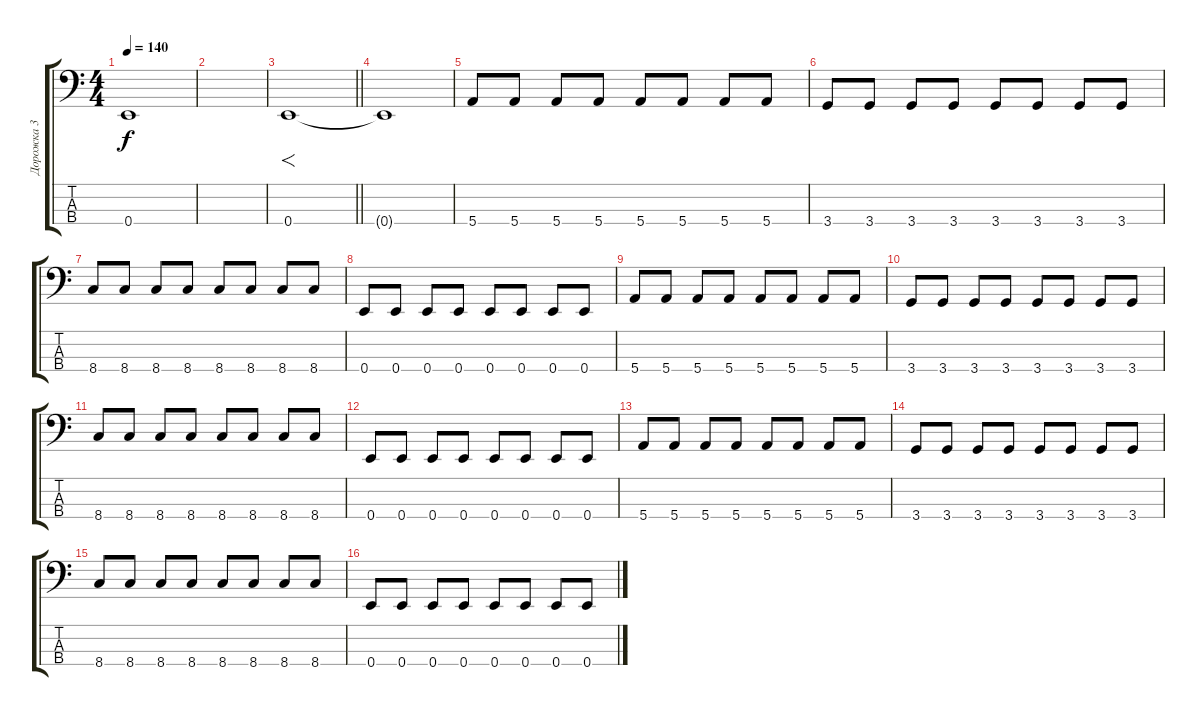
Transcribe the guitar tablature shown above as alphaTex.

\track ("Дорожка 3" "Дорожка 3") {instrument electricbasspick}
\staff {score tabs}
\tuning (G2 D2 A1 E1) {hide}
\ts (4 4)
\tempo 140
\clef f4
\ks c
0.4{t}.1{dy f} |
|
\barLineRight lightlight
0.4.1{f} |
0.4{t}.1 |
5.4.8 5.4.8 5.4.8 5.4.8 5.4.8 5.4.8 5.4.8 5.4.8 |
3.4.8 3.4.8 3.4.8 3.4.8 3.4.8 3.4.8 3.4.8 3.4.8 |
8.4.8 8.4.8 8.4.8 8.4.8 8.4.8 8.4.8 8.4.8 8.4.8 |
0.4.8 0.4.8 0.4.8 0.4.8 0.4.8 0.4.8 0.4.8 0.4.8 |
5.4.8 5.4.8 5.4.8 5.4.8 5.4.8 5.4.8 5.4.8 5.4.8 |
3.4.8 3.4.8 3.4.8 3.4.8 3.4.8 3.4.8 3.4.8 3.4.8 |
8.4.8 8.4.8 8.4.8 8.4.8 8.4.8 8.4.8 8.4.8 8.4.8 |
0.4.8 0.4.8 0.4.8 0.4.8 0.4.8 0.4.8 0.4.8 0.4.8 |
5.4.8 5.4.8 5.4.8 5.4.8 5.4.8 5.4.8 5.4.8 5.4.8 |
3.4.8 3.4.8 3.4.8 3.4.8 3.4.8 3.4.8 3.4.8 3.4.8 |
8.4.8 8.4.8 8.4.8 8.4.8 8.4.8 8.4.8 8.4.8 8.4.8 |
0.4.8 0.4.8 0.4.8 0.4.8 0.4.8 0.4.8 0.4.8 0.4.8
